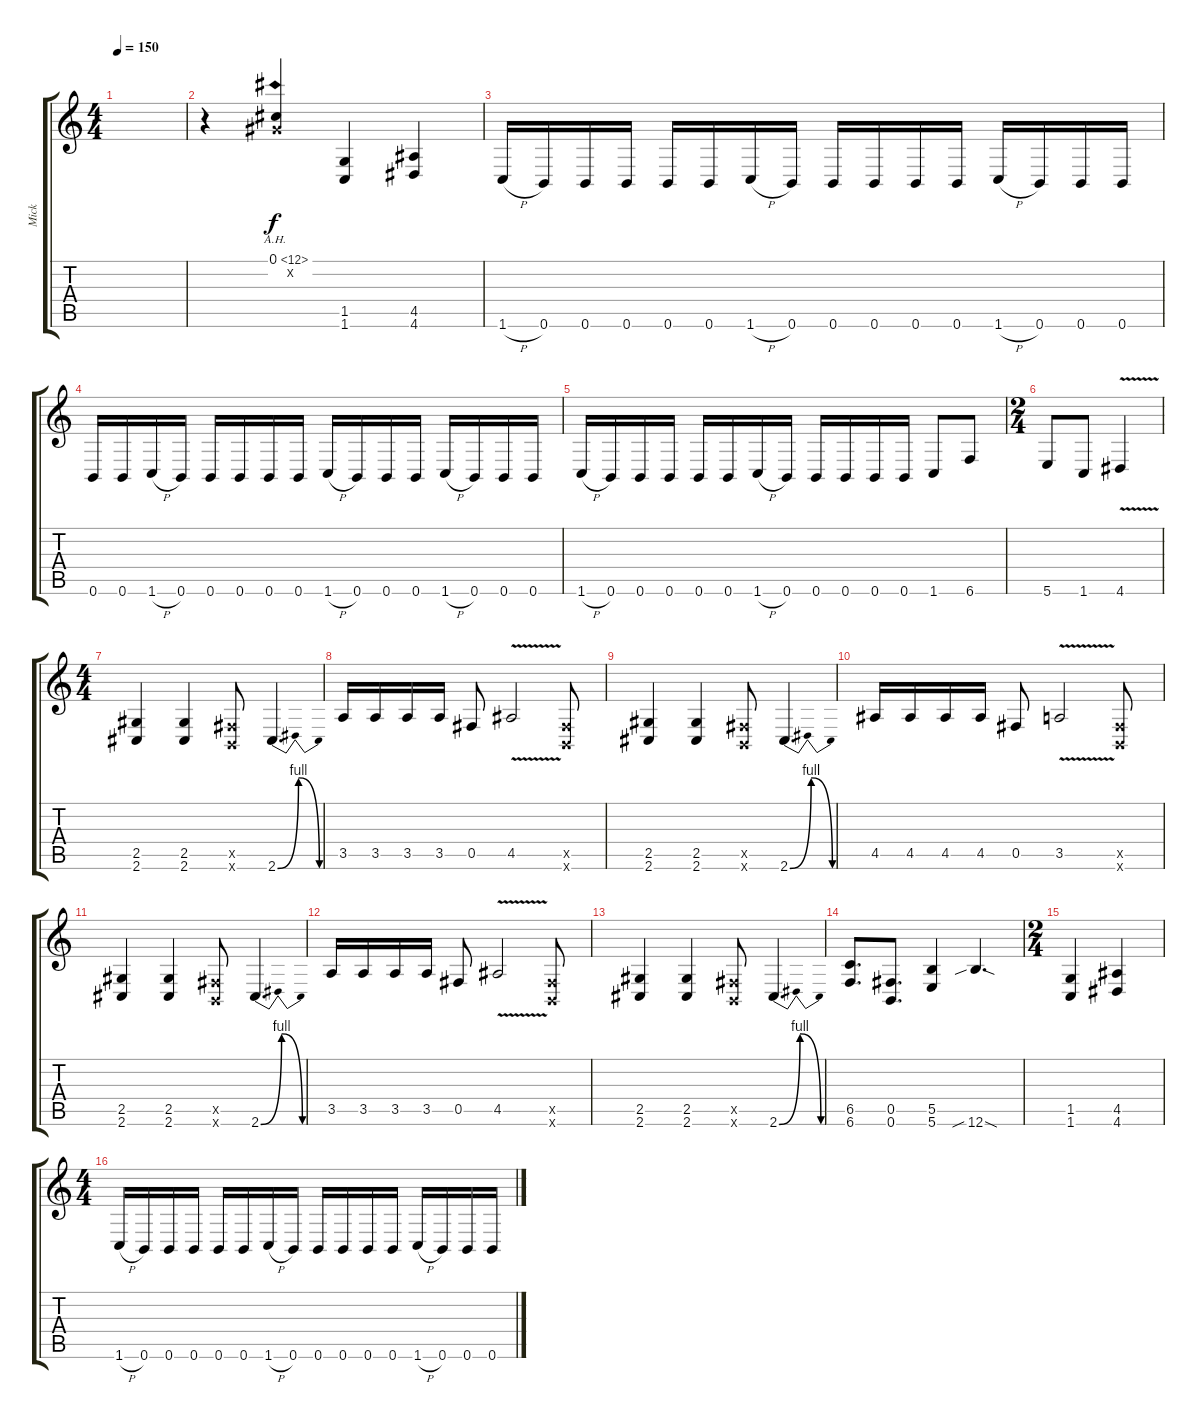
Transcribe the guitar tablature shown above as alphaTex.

\track ("Mick" "Mick") {instrument distortionguitar}
\staff {score tabs}
\tuning (Db4 Ab3 E3 B2 Gb2 B1) {hide}
\ts (4 4)
\tempo 150
\clef g2
\ks c
|
r.4 (0.1{ah 12} 0.2{x}).4{volume 16} (1.5 1.6).4 (4.5 4.6).4 |
1.6{h}.16 0.6.16 0.6.16 0.6.16 0.6.16 0.6.16 1.6{h}.16 0.6.16 0.6.16 0.6.16 0.6.16 0.6.16 1.6{h}.16 0.6.16 0.6.16 0.6.16 |
0.6.16 0.6.16 1.6{h}.16 0.6.16 0.6.16 0.6.16 0.6.16 0.6.16 1.6{h}.16 0.6.16 0.6.16 0.6.16 1.6{h}.16 0.6.16 0.6.16 0.6.16 |
1.6{h}.16 0.6.16 0.6.16 0.6.16 0.6.16 0.6.16 1.6{h}.16 0.6.16 0.6.16 0.6.16 0.6.16 0.6.16 1.6.8 6.6.8 |
\ts (2 4)
5.6.8 1.6.8 4.6{v}.4 |
\ts (4 4)
(2.5 2.6).4 (2.5 2.6).4 (0.5{x} 0.6{x}).8 2.6{be (bendrelease 0 0 10 4 10 4 60 0)}.4{d} |
3.5.16 3.5.16 3.5.16 3.5.16 0.5.8 4.5{v}.2 (0.5{x} 0.6{x}).8 |
(2.5 2.6).4 (2.5 2.6).4 (0.5{x} 0.6{x}).8 2.6{be (bendrelease 0 0 10 4 10 4 60 0)}.4{d} |
4.5.16 4.5.16 4.5.16 4.5.16 0.5.8 3.5{v}.2 (0.5{x} 0.6{x}).8 |
(2.5 2.6).4 (2.5 2.6).4 (0.5{x} 0.6{x}).8 2.6{be (bendrelease 0 0 10 4 10 4 60 0)}.4{d} |
3.5.16 3.5.16 3.5.16 3.5.16 0.5.8 4.5{v}.2 (0.5{x} 0.6{x}).8 |
(2.5 2.6).4 (2.5 2.6).4 (0.5{x} 0.6{x}).8 2.6{be (bendrelease 0 0 10 4 10 4 60 0)}.4{d} |
(6.5 6.6).8{d} (0.5 0.6).8{d} (5.5 5.6).4 12.6{sib sod}.4{d} |
\ts (2 4)
(1.5 1.6).4 (4.5 4.6).4 |
\ts (4 4)
1.6{h}.16 0.6.16 0.6.16 0.6.16 0.6.16 0.6.16 1.6{h}.16 0.6.16 0.6.16 0.6.16 0.6.16 0.6.16 1.6{h}.16 0.6.16 0.6.16 0.6.16
